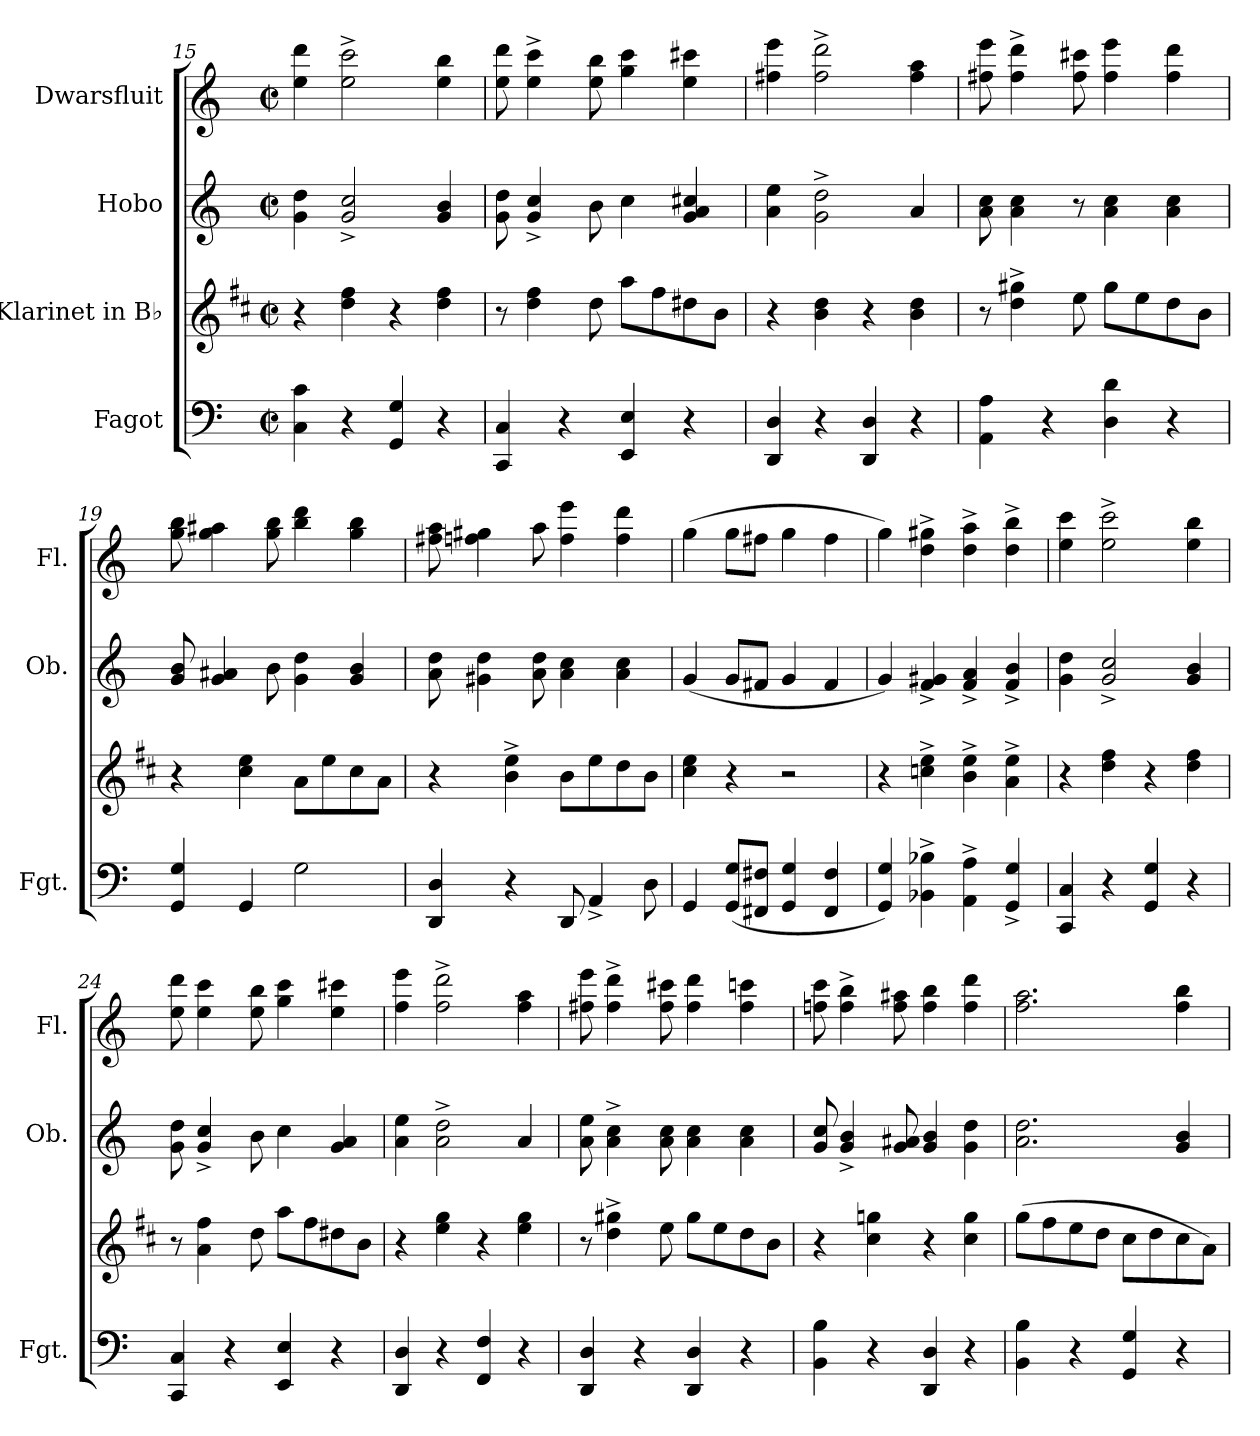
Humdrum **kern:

**kern	**kern	**kern	**kern
*part4	*part3	*part2	*part1
*staff4	*staff3	*staff2	*staff1
*I"Fagot	*I"Klarinet in B♭	*I"Hobo	*I"Dwarsfluit
*I'Fgt.	*	*I'Ob.	*I'Fl.
!!LO:LB:g=z
*clefF4	*clefG2	*clefG2	*clefG2
*	*ITrd1c2	*	*
*k[]	*k[]	*k[]	*k[]
*M2/2	*M2/2	*M2/2	*M2/2
*met(c|)	*met(c|)	*met(c|)	*met(c|)
=15	=15	=15	=15
4C\ 4c\	4r	4g\ 4dd\	4ee\ 4ddd\
4r	4cc\ 4ee\	2g/^ 2cc/^	2ee\^ 2ccc\^
4GG/ 4G/	4r	.	.
4r	4cc\ 4ee\	4g/ 4b/	4ee\ 4bb\
=16	=16	=16	=16
4CC/ 4C/	8r	8g\ 8dd\	8ee\ 8ddd\
.	4cc\ 4ee\	4g/^ 4cc/^	4ee\^ 4ccc\^
4r	.	.	.
.	8cc\	8b\	8ee\ 8bb\
4EE/ 4E/	8gg\L	4cc\	4gg\ 4ccc\
.	8ee\	.	.
4r	8cc#X\	4g/ 4a/ 4cc#X/	4ee\ 4ccc#X\
.	8a\J	.	.
=17	=17	=17	=17
4DD/ 4D/	4r	4a\ 4ee\	4ff#X\ 4eee\
4r	4a\ 4cc\	2g\^ 2dd\^	2ff#\^ 2ddd\^
4DD/ 4D/	4r	.	.
4r	4a\ 4cc\	4a/	4ff#\ 4aa\
=18	=18	=18	=18
4AA\ 4A\	8r	8a\ 8cc\	8ff#X\ 8eee\
.	4cc\^ 4ff#X\^	4a\ 4cc\	4ff#\^ 4ddd\^
4r	.	.	.
.	8dd\	8r	8ff#\ 8ccc#X\
4D\ 4d\	8ff#\L	4a\ 4cc\	4ff#\ 4eee\
.	8dd\	.	.
4r	8cc\	4a\ 4cc\	4ff#\ 4ddd\
.	8a\J	.	.
=19	=19	=19	=19
4GG/ 4G/	4r	8g/ 8b/	8gg\ 8bb\
.	.	4g/ 4a#X/	4gg\ 4aa#X\
4GG/	4b\ 4dd\	.	.
.	.	8b\	8gg\ 8bb\
2G\	8g\L	4g\ 4dd\	4bb\ 4ddd\
.	8dd\	.	.
.	8b\	4g/ 4b/	4gg\ 4bb\
.	8g\J	.	.
!!LO:LB:g=z
=20	=20	=20	=20
4DD/ 4D/	4r	8a\ 8dd\	8ff#X\ 8aa\
.	.	4g#X\ 4dd\	4ffn\ 4gg#X\
4r	4a\^ 4dd\^	.	.
.	.	8a\ 8dd\	8aa\
8DD/	8a\L	4a\ 4cc\	4ff\ 4eee\
4AA^/	8dd\	.	.
.	8cc\	4a\ 4cc\	4ff\ 4ddd\
8D\	8a\J	.	.
=21	=21	=21	=21
4GG/	4b\ 4dd\	(4g/	(4gg\
(8GG/ 8G/L	4r	8g/L	8gg\L
8FF#X/ 8F#X/J	.	8f#X/J	8ff#X\J
4GG/ 4G/	2r	4g/	4gg\
4FF#/ 4F#/	.	4f#/	4ff#\
=22	=22	=22	=22
4GG/ 4G/)	4r	4g/)	4gg\)
4BB-X\^ 4B-X\^	4b-X\^ 4dd\^	4f/^ 4g#X/^	4dd\^ 4gg#X\^
4AA\^ 4A\^	4a\^ 4dd\^	4f/^ 4a/^	4dd\^ 4aa\^
4GG/^ 4G/^	4g\^ 4dd\^	4f/^ 4b/^	4dd\^ 4bb\^
=23	=23	=23	=23
4CC/ 4C/	4r	4g\ 4dd\	4ee\ 4ccc\
4r	4cc\ 4ee\	2g/^ 2cc/^	2ee\^ 2ccc\^
4GG/ 4G/	4r	.	.
4r	4cc\ 4ee\	4g/ 4b/	4ee\ 4bb\
=24	=24	=24	=24
4CC/ 4C/	8r	8g\ 8dd\	8ee\ 8ddd\
.	4g\ 4ee\	4g/^ 4cc/^	4ee\ 4ccc\
4r	.	.	.
.	8cc\	8b\	8ee\ 8bb\
4EE/ 4E/	8gg\L	4cc\	4gg\ 4ccc\
.	8ee\	.	.
4r	8cc#X\	4g/ 4a/	4ee\ 4ccc#X\
.	8a\J	.	.
!!LO:PB:g=z
=25	=25	=25	=25
4DD/ 4D/	4r	4a\ 4ee\	4ff\ 4eee\
4r	4dd\ 4ff\	2a\^ 2dd\^	2ff\^ 2ddd\^
4FF/ 4F/	4r	.	.
4r	4dd\ 4ff\	4a/	4ff\ 4aa\
=26	=26	=26	=26
4DD/ 4D/	8r	8a\ 8ee\	8ff#X\ 8eee\
.	4cc\^ 4ff#X\^	4a\^ 4cc\^	4ff#\^ 4ddd\^
4r	.	.	.
.	8dd\	8a\ 8cc\	8ff#\ 8ccc#X\
4DD/ 4D/	8ff#\L	4a\ 4cc\	4ff#\ 4ddd\
.	8dd\	.	.
4r	8cc\	4a\ 4cc\	4ff#\ 4cccn\
.	8a\J	.	.
=27	=27	=27	=27
4BB\ 4B\	4r	8g/ 8cc/	8ffn\ 8ccc\
.	.	4g/^ 4b/^	4ff\^ 4bb\^
4r	4b\ 4ffn\	.	.
.	.	8g/ 8a#X/	8ff\ 8aa#X\
4DD/ 4D/	4r	4g/ 4b/	4ff\ 4bb\
4r	4b\ 4ff\	4g\ 4dd\	4ff\ 4ddd\
=28	=28	=28	=28
4BB\ 4B\	(8ff\L	2.a\ 2.dd\	2.ff\ 2.aa\
.	8ee\	.	.
4r	8dd\	.	.
.	8cc\J	.	.
4GG/ 4G/	8b\L	.	.
.	8cc\	.	.
4r	8b\	4g/ 4b/	4ff\ 4bb\
.	8g\J)	.	.
=	=	=	=
*-	*-	*-	*-
